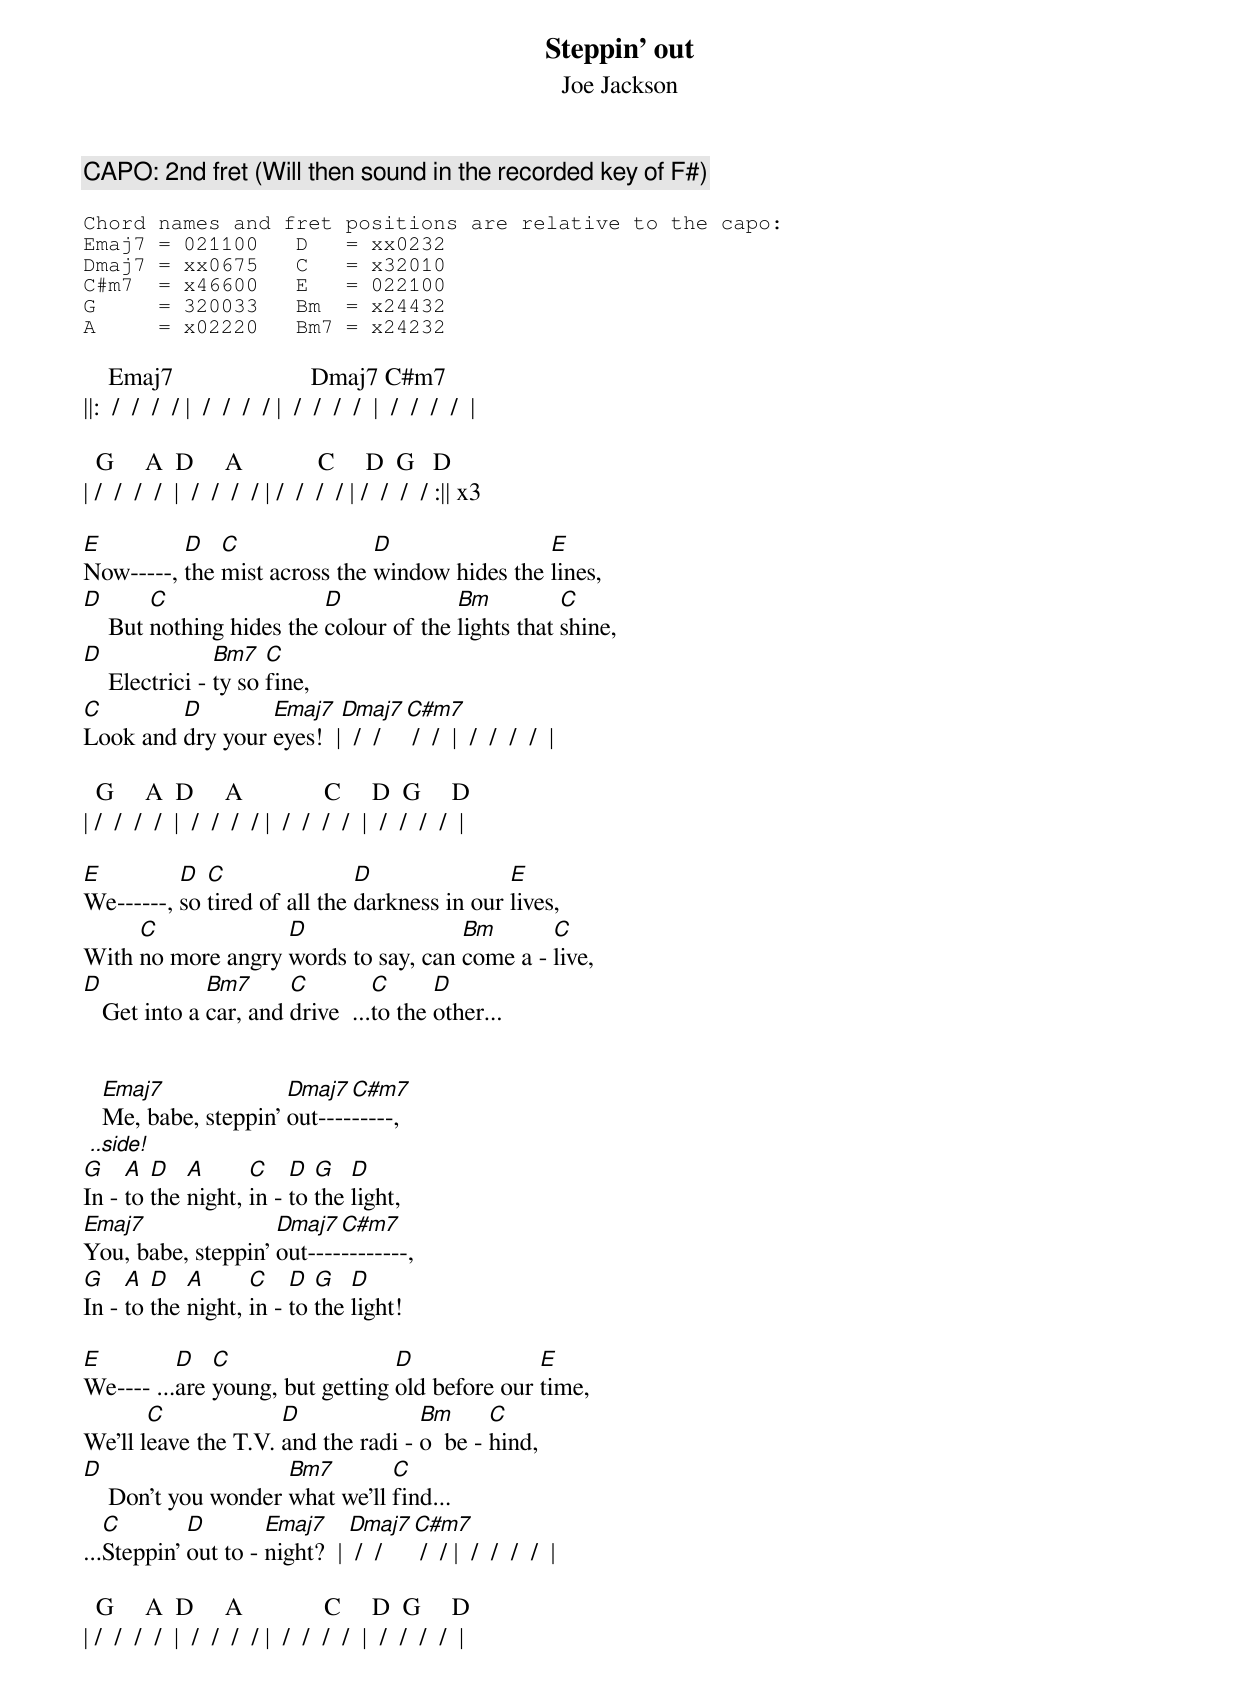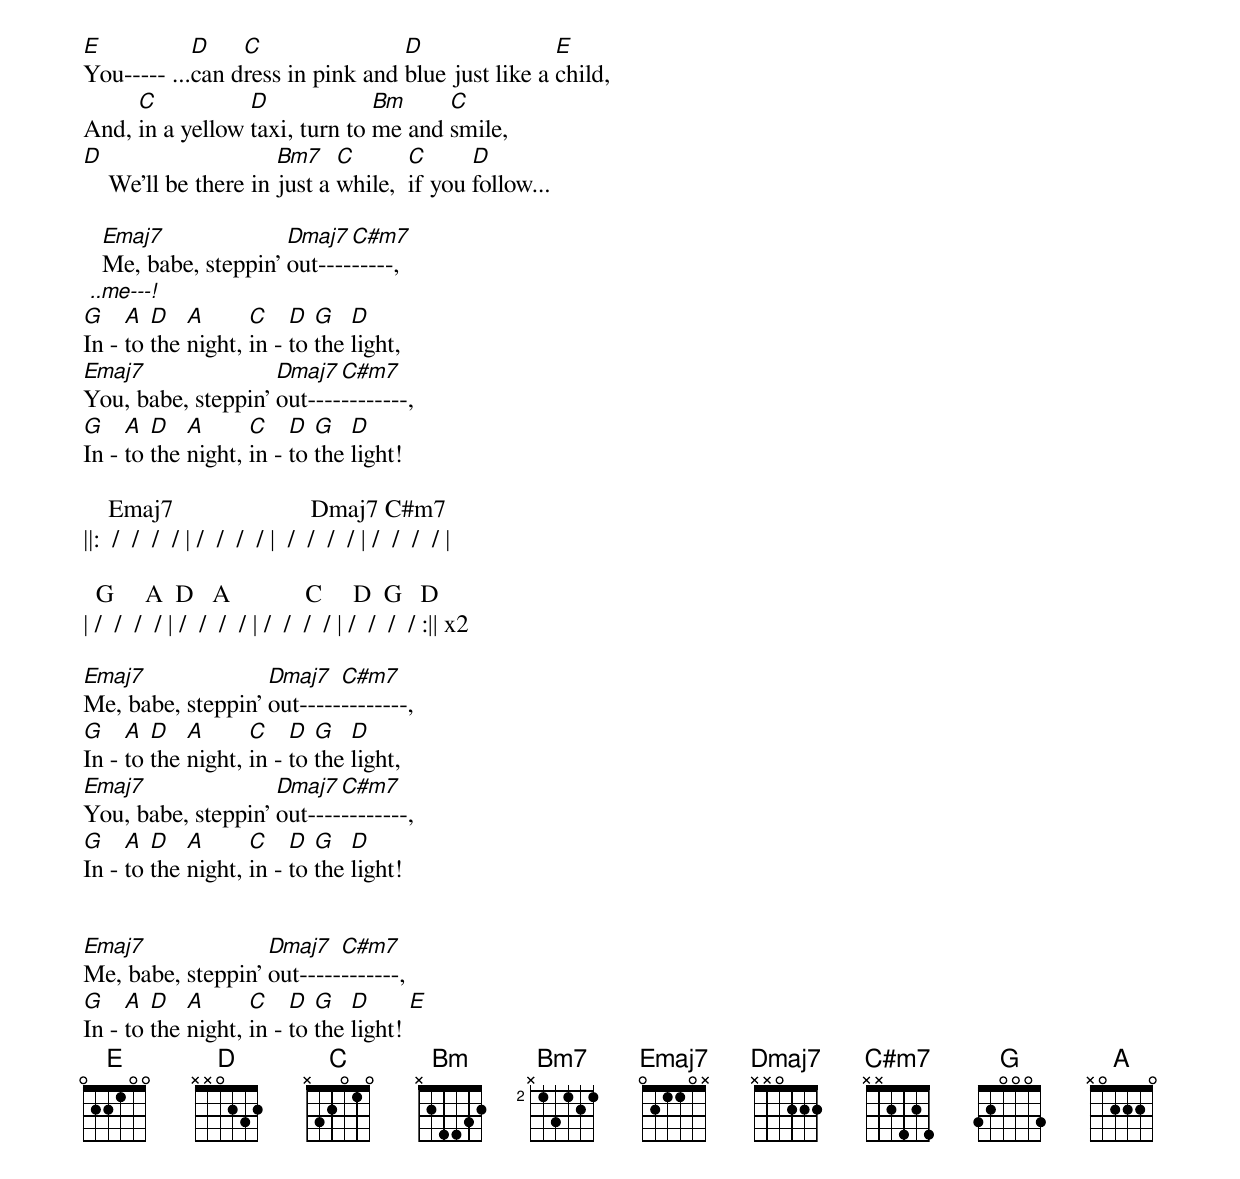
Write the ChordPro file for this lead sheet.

{title:  Steppin’ out}
{subtitle: Joe Jackson}

{c:CAPO: 2nd fret (Will then sound in the recorded key of F#)}

{sot}
Chord names and fret positions are relative to the capo:
Emaj7 = 021100   D   = xx0232
Dmaj7 = xx0675   C   = x32010
C#m7  = x46600   E   = 022100
G     = 320033   Bm  = x24432
A     = x02220   Bm7 = x24232
{eot}

    Emaj7                      Dmaj7 C#m7
||:  /  /  /  / |  /  /  /  / |  /  /  /  /  |  /  /  /  /  |

  G     A  D     A            C     D  G   D
| /  /  /  /  |  /  /  /  / | /  /  /  / | /  /  /  / :|| x3

[E]Now-----, [D]the [C]mist across the [D]window hides the [E]lines,
[D]    But [C]nothing hides the [D]colour of the [Bm]lights that [C]shine,
[D]    Electrici - [Bm7]ty so [C]fine,
[C]Look and [D]dry your [Emaj7]eyes!  |[Dmaj7]  /  / [C#m7] /  /  |  /  /  /  /  |

  G     A  D     A             C     D  G     D
| /  /  /  /  |  /  /  /  / |  /  /  /  /  |  /  /  /  /  |

[E]We------, [D]so [C]tired of all the [D]darkness in our [E]lives,
With [C]no more angry [D]words to say, can [Bm]come a - [C]live,
[D]   Get into a [Bm7]car, and [C]drive  ...[C]to the [D]other...


   [Emaj7]Me, babe, steppin' [Dmaj7]out----[C#m7]-----,
 [..side!]
[G]In - [A]to [D]the [A]night, [C]in - [D]to [G]the [D]light,
[Emaj7]You, babe, steppin' [Dmaj7]out----[C#m7]--------,
[G]In - [A]to [D]the [A]night, [C]in - [D]to [G]the [D]light!

[E]We---- ...[D]are [C]young, but getting [D]old before our [E]time,
We'll l[C]eave the T.V. [D]and the radi - [Bm]o  be - [C]hind,
[D]    Don't you wonder [Bm7]what we'll [C]find...
...[C]Steppin' [D]out to - [Emaj7]night?  | [Dmaj7] /  / [C#m7] /  / |  /  /  /  /  |

  G     A  D     A             C     D  G     D
| /  /  /  /  |  /  /  /  / |  /  /  /  /  |  /  /  /  /  |

[E]You----- ...[D]can d[C]ress in pink and [D]blue just like a [E]child,
And, [C]in a yellow [D]taxi, turn to [Bm]me and [C]smile,
[D]    We'll be there in [Bm7]just a [C]while,  [C]if you [D]follow...

   [Emaj7]Me, babe, steppin' [Dmaj7]out----[C#m7]-----,
 [..me---!]
[G]In - [A]to [D]the [A]night, [C]in - [D]to [G]the [D]light,
[Emaj7]You, babe, steppin' [Dmaj7]out----[C#m7]--------,
[G]In - [A]to [D]the [A]night, [C]in - [D]to [G]the [D]light!

    Emaj7                      Dmaj7 C#m7
||:  /  /  /  / | /  /  /  / |  /  /  /  / | /  /  /  / |

  G     A  D   A            C     D  G   D
| /  /  /  / | /  /  /  / | /  /  /  / | /  /  /  / :|| x2

[Emaj7]Me, babe, steppin' [Dmaj7]out-----[C#m7]--------,
[G]In - [A]to [D]the [A]night, [C]in - [D]to [G]the [D]light,
[Emaj7]You, babe, steppin' [Dmaj7]out----[C#m7]--------,
[G]In - [A]to [D]the [A]night, [C]in - [D]to [G]the [D]light!


[Emaj7]Me, babe, steppin' [Dmaj7]out-----[C#m7]-------,
[G]In - [A]to [D]the [A]night, [C]in - [D]to [G]the [D]light! [E]
